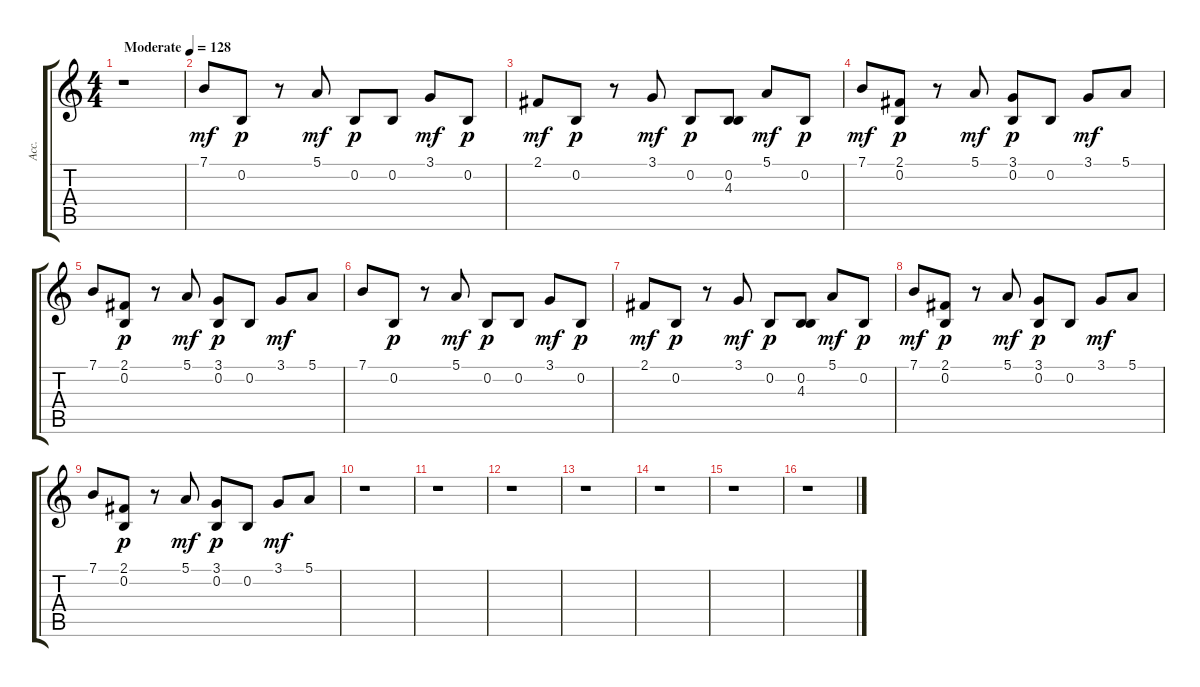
\track ("Acc." "Acc.") {instrument accordion}
\staff {score tabs}
\tuning (E4 B3 G3 D3 A2 E2) {hide}
\ts (4 4)
\tempo (128 "Moderate")
\clef g2
\ks c
r.1{dy mf instrument accordion} |
7.1.8 0.2.8{dy p} r.8 5.1.8{dy mf} 0.2.8{dy p} 0.2.8 3.1.8{dy mf} 0.2.8{dy p} |
2.1.8{dy mf} 0.2.8{dy p} r.8 3.1.8{dy mf} 0.2.8{dy p} (0.2 4.3).8 5.1.8{dy mf} 0.2.8{dy p} |
7.1.8{dy mf} (2.1 0.2).8{dy p} r.8 5.1.8{dy mf} (3.1 0.2).8{dy p} 0.2.8 3.1.8{dy mf} 5.1.8 |
7.1.8 (2.1 0.2).8{dy p} r.8 5.1.8{dy mf} (3.1 0.2).8{dy p} 0.2.8 3.1.8{dy mf} 5.1.8 |
7.1.8 0.2.8{dy p} r.8 5.1.8{dy mf} 0.2.8{dy p} 0.2.8 3.1.8{dy mf} 0.2.8{dy p} |
2.1.8{dy mf} 0.2.8{dy p} r.8 3.1.8{dy mf} 0.2.8{dy p} (0.2 4.3).8 5.1.8{dy mf} 0.2.8{dy p} |
7.1.8{dy mf} (2.1 0.2).8{dy p} r.8 5.1.8{dy mf} (3.1 0.2).8{dy p} 0.2.8 3.1.8{dy mf} 5.1.8 |
7.1.8 (2.1 0.2).8{dy p} r.8 5.1.8{dy mf} (3.1 0.2).8{dy p} 0.2.8 3.1.8{dy mf} 5.1.8 |
r.1 |
r.1 |
r.1 |
r.1 |
r.1 |
r.1 |
r.1
